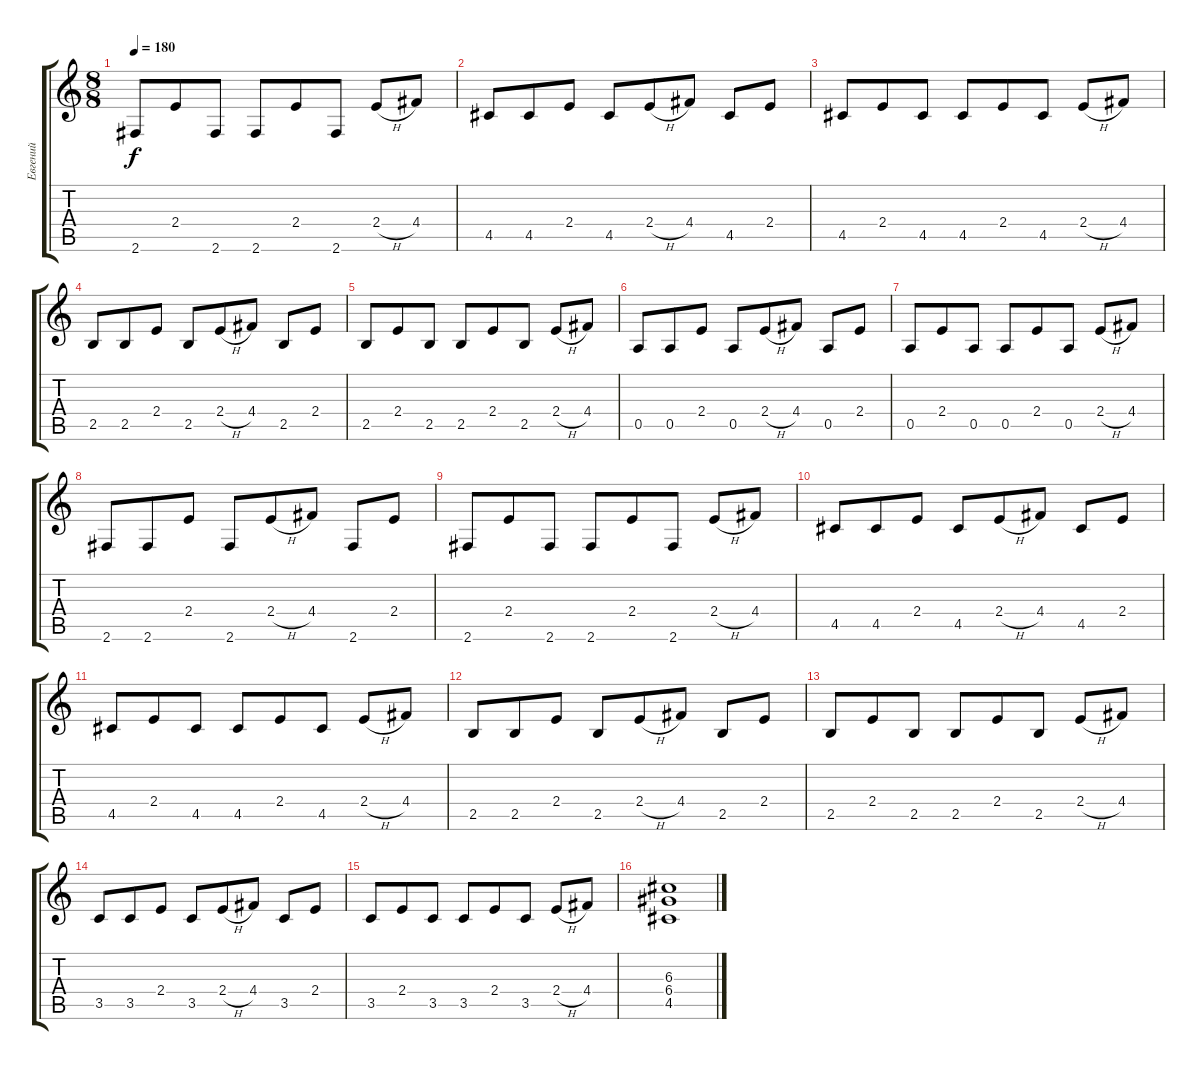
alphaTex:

\track ("Евгений" "Евгений") {instrument distortionguitar}
\staff {score tabs}
\tuning (E4 B3 G3 D3 A2 E2) {hide}
\ts (8 8)
\tempo 180
\clef g2
\ks c
2.6.8{dy f} 2.4.8 2.6.8 2.6.8 2.4.8 2.6.8 2.4{h}.8 4.4.8 |
4.5.8 4.5.8 2.4.8 4.5.8 2.4{h}.8 4.4.8 4.5.8 2.4.8 |
4.5.8 2.4.8 4.5.8 4.5.8 2.4.8 4.5.8 2.4{h}.8 4.4.8 |
2.5.8 2.5.8 2.4.8 2.5.8 2.4{h}.8 4.4.8 2.5.8 2.4.8 |
2.5.8 2.4.8 2.5.8 2.5.8 2.4.8 2.5.8 2.4{h}.8 4.4.8 |
0.5.8 0.5.8 2.4.8 0.5.8 2.4{h}.8 4.4.8 0.5.8 2.4.8 |
0.5.8 2.4.8 0.5.8 0.5.8 2.4.8 0.5.8 2.4{h}.8 4.4.8 |
2.6.8 2.6.8 2.4.8 2.6.8 2.4{h}.8 4.4.8 2.6.8 2.4.8 |
2.6.8 2.4.8 2.6.8 2.6.8 2.4.8 2.6.8 2.4{h}.8 4.4.8 |
4.5.8 4.5.8 2.4.8 4.5.8 2.4{h}.8 4.4.8 4.5.8 2.4.8 |
4.5.8 2.4.8 4.5.8 4.5.8 2.4.8 4.5.8 2.4{h}.8 4.4.8 |
2.5.8 2.5.8 2.4.8 2.5.8 2.4{h}.8 4.4.8 2.5.8 2.4.8 |
2.5.8 2.4.8 2.5.8 2.5.8 2.4.8 2.5.8 2.4{h}.8 4.4.8 |
3.5.8 3.5.8 2.4.8 3.5.8 2.4{h}.8 4.4.8 3.5.8 2.4.8 |
3.5.8 2.4.8 3.5.8 3.5.8 2.4.8 3.5.8 2.4{h}.8 4.4.8 |
(6.3 6.4 4.5).1
